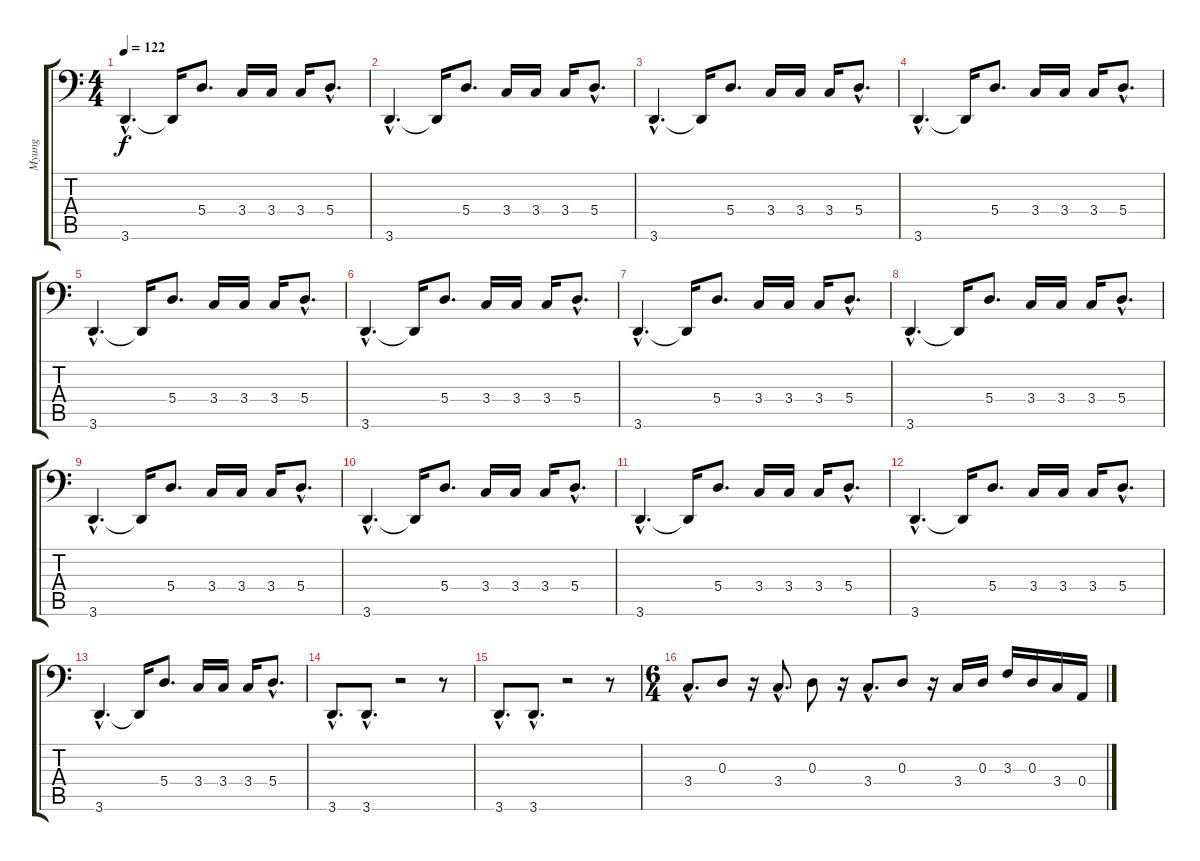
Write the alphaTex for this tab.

\track ("Myung" "Myung") {instrument electricbassfinger}
\staff {score tabs}
\tuning (C3 G2 D2 A1 E1 B0) {hide}
\ts (4 4)
\tempo 122
\clef f4
\ks c
3.6{hac}.4{d dy f} 3.6{t}.16 5.4.8{d} 3.4.16 3.4.16 3.4.16 5.4{hac}.8{d} |
3.6{hac}.4{d} 3.6{t}.16 5.4.8{d} 3.4.16 3.4.16 3.4.16 5.4{hac}.8{d} |
3.6{hac}.4{d} 3.6{t}.16 5.4.8{d} 3.4.16 3.4.16 3.4.16 5.4{hac}.8{d} |
3.6{hac}.4{d} 3.6{t}.16 5.4.8{d} 3.4.16 3.4.16 3.4.16 5.4{hac}.8{d} |
3.6{hac}.4{d} 3.6{t}.16 5.4.8{d} 3.4.16 3.4.16 3.4.16 5.4{hac}.8{d} |
3.6{hac}.4{d} 3.6{t}.16 5.4.8{d} 3.4.16 3.4.16 3.4.16 5.4{hac}.8{d} |
3.6{hac}.4{d} 3.6{t}.16 5.4.8{d} 3.4.16 3.4.16 3.4.16 5.4{hac}.8{d} |
3.6{hac}.4{d} 3.6{t}.16 5.4.8{d} 3.4.16 3.4.16 3.4.16 5.4{hac}.8{d} |
3.6{hac}.4{d} 3.6{t}.16 5.4.8{d} 3.4.16 3.4.16 3.4.16 5.4{hac}.8{d} |
3.6{hac}.4{d} 3.6{t}.16 5.4.8{d} 3.4.16 3.4.16 3.4.16 5.4{hac}.8{d} |
3.6{hac}.4{d} 3.6{t}.16 5.4.8{d} 3.4.16 3.4.16 3.4.16 5.4{hac}.8{d} |
3.6{hac}.4{d} 3.6{t}.16 5.4.8{d} 3.4.16 3.4.16 3.4.16 5.4{hac}.8{d} |
3.6{hac}.4{d} 3.6{t}.16 5.4.8{d} 3.4.16 3.4.16 3.4.16 5.4{hac}.8{d} |
3.6{hac}.8{d} 3.6{hac}.8{d} r.2 r.8 |
3.6{hac}.8{d} 3.6{hac}.8{d} r.2 r.8 |
\ts (6 4)
3.4{hac}.8{d} 0.3.8 r.16 3.4{hac}.8{d} 0.3.8 r.16 3.4{hac}.8{d} 0.3.8 r.16 3.4.16 0.3.16 3.3.16 0.3.16 3.4.16 0.4.16
